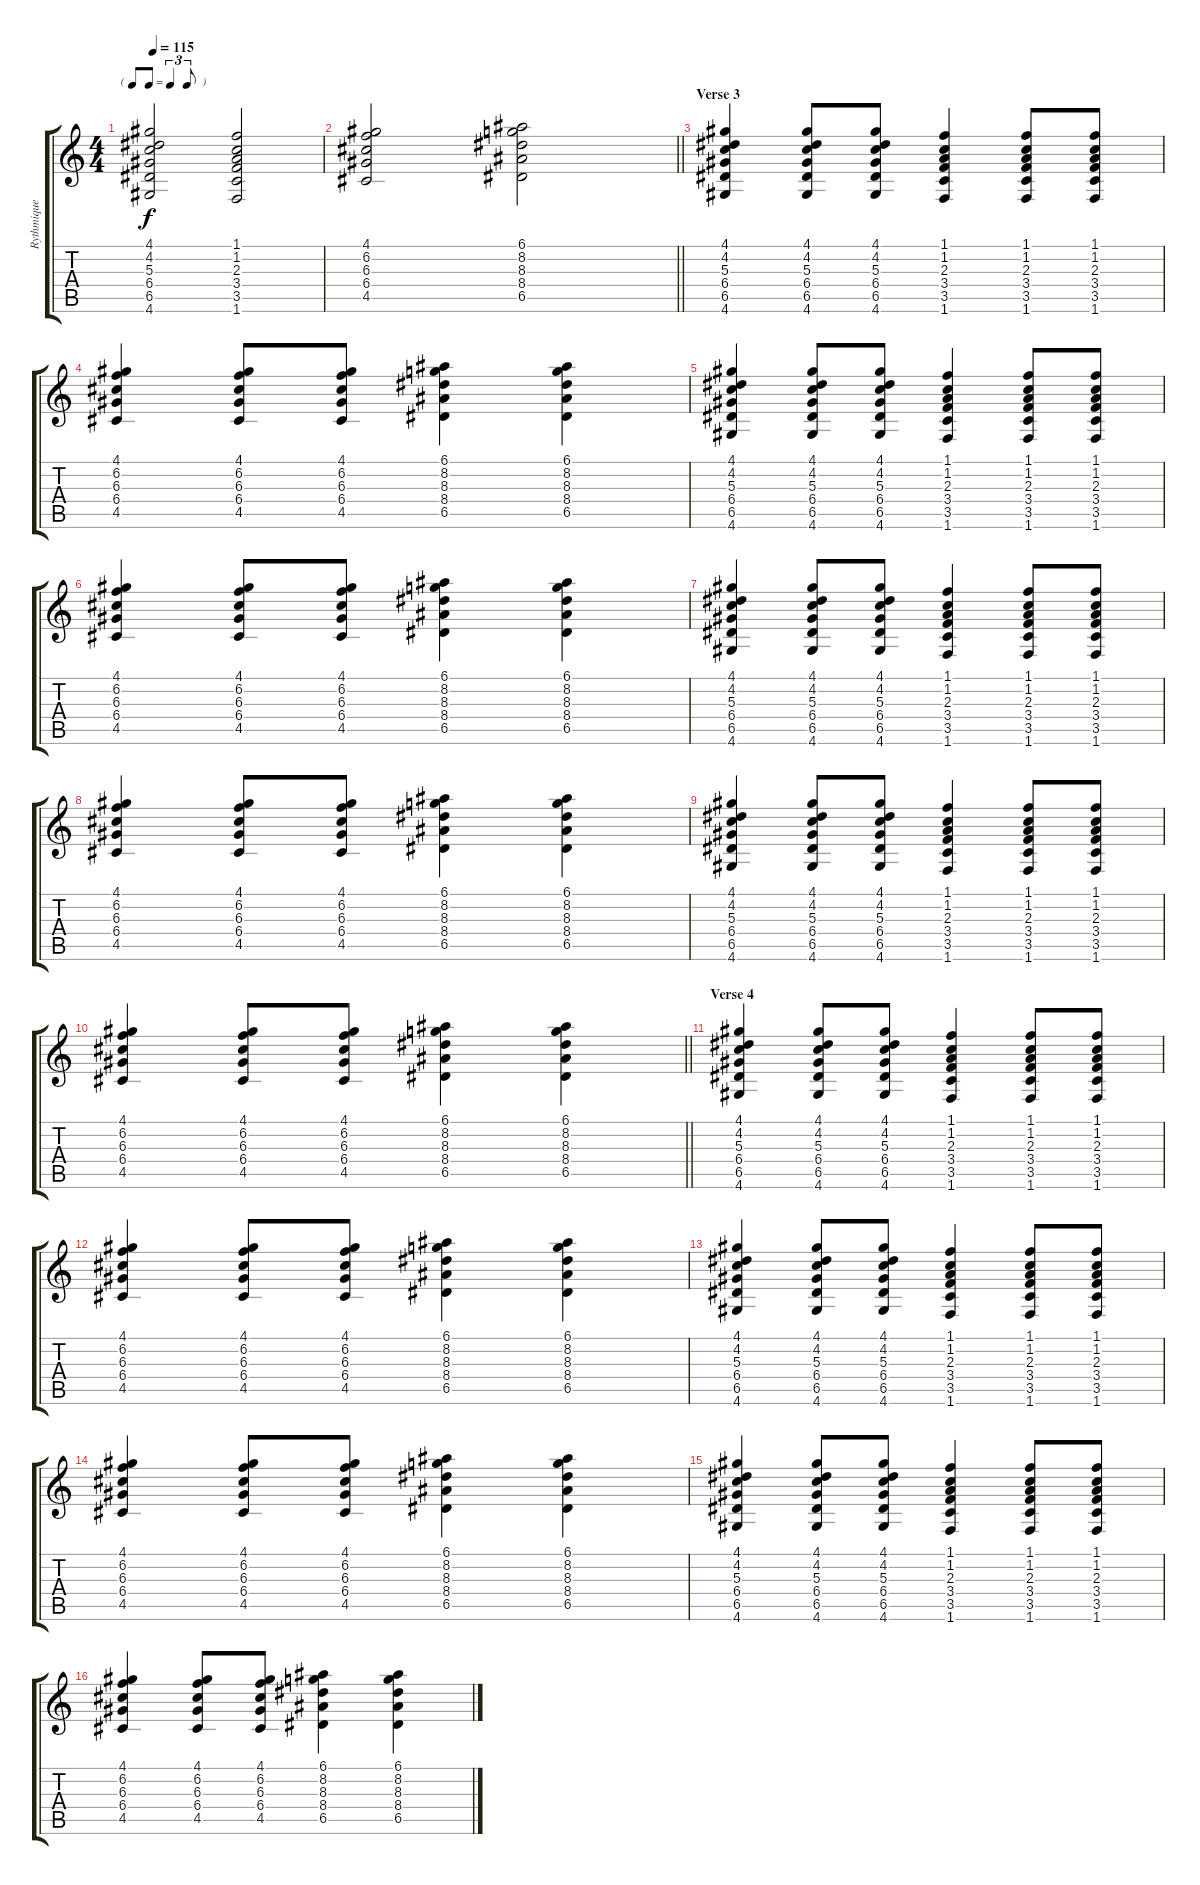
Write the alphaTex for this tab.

\track ("Rythmique" "Rythmique") {instrument acousticguitarsteel}
\staff {score tabs}
\tuning (E4 B3 G3 D3 A2 E2) {hide}
\ts (4 4)
\tf triplet8th
\tempo 115
\clef g2
\ks c
(4.1 4.2 5.3 6.4 6.5 4.6).2{dy f} (1.1 1.2 2.3 3.4 3.5 1.6).2 |
\barLineRight lightlight
(4.1 6.2 6.3 6.4 4.5).2 (6.1 8.2 8.3 8.4 6.5).2 |
\section ("" "Verse 3")
(4.1 4.2 5.3 6.4 6.5 4.6).4 (4.1 4.2 5.3 6.4 6.5 4.6).8 (4.1 4.2 5.3 6.4 6.5 4.6).8 (1.1 1.2 2.3 3.4 3.5 1.6).4 (1.1 1.2 2.3 3.4 3.5 1.6).8 (1.1 1.2 2.3 3.4 3.5 1.6).8 |
(4.1 6.2 6.3 6.4 4.5).4 (4.1 6.2 6.3 6.4 4.5).8 (4.1 6.2 6.3 6.4 4.5).8 (6.1 8.2 8.3 8.4 6.5).4 (6.1 8.2 8.3 8.4 6.5).4 |
(4.1 4.2 5.3 6.4 6.5 4.6).4 (4.1 4.2 5.3 6.4 6.5 4.6).8 (4.1 4.2 5.3 6.4 6.5 4.6).8 (1.1 1.2 2.3 3.4 3.5 1.6).4 (1.1 1.2 2.3 3.4 3.5 1.6).8 (1.1 1.2 2.3 3.4 3.5 1.6).8 |
(4.1 6.2 6.3 6.4 4.5).4 (4.1 6.2 6.3 6.4 4.5).8 (4.1 6.2 6.3 6.4 4.5).8 (6.1 8.2 8.3 8.4 6.5).4 (6.1 8.2 8.3 8.4 6.5).4 |
(4.1 4.2 5.3 6.4 6.5 4.6).4 (4.1 4.2 5.3 6.4 6.5 4.6).8 (4.1 4.2 5.3 6.4 6.5 4.6).8 (1.1 1.2 2.3 3.4 3.5 1.6).4 (1.1 1.2 2.3 3.4 3.5 1.6).8 (1.1 1.2 2.3 3.4 3.5 1.6).8 |
(4.1 6.2 6.3 6.4 4.5).4 (4.1 6.2 6.3 6.4 4.5).8 (4.1 6.2 6.3 6.4 4.5).8 (6.1 8.2 8.3 8.4 6.5).4 (6.1 8.2 8.3 8.4 6.5).4 |
(4.1 4.2 5.3 6.4 6.5 4.6).4 (4.1 4.2 5.3 6.4 6.5 4.6).8 (4.1 4.2 5.3 6.4 6.5 4.6).8 (1.1 1.2 2.3 3.4 3.5 1.6).4 (1.1 1.2 2.3 3.4 3.5 1.6).8 (1.1 1.2 2.3 3.4 3.5 1.6).8 |
\barLineRight lightlight
(4.1 6.2 6.3 6.4 4.5).4 (4.1 6.2 6.3 6.4 4.5).8 (4.1 6.2 6.3 6.4 4.5).8 (6.1 8.2 8.3 8.4 6.5).4 (6.1 8.2 8.3 8.4 6.5).4 |
\section ("" "Verse 4")
(4.1 4.2 5.3 6.4 6.5 4.6).4 (4.1 4.2 5.3 6.4 6.5 4.6).8 (4.1 4.2 5.3 6.4 6.5 4.6).8 (1.1 1.2 2.3 3.4 3.5 1.6).4 (1.1 1.2 2.3 3.4 3.5 1.6).8 (1.1 1.2 2.3 3.4 3.5 1.6).8 |
(4.1 6.2 6.3 6.4 4.5).4 (4.1 6.2 6.3 6.4 4.5).8 (4.1 6.2 6.3 6.4 4.5).8 (6.1 8.2 8.3 8.4 6.5).4 (6.1 8.2 8.3 8.4 6.5).4 |
(4.1 4.2 5.3 6.4 6.5 4.6).4 (4.1 4.2 5.3 6.4 6.5 4.6).8 (4.1 4.2 5.3 6.4 6.5 4.6).8 (1.1 1.2 2.3 3.4 3.5 1.6).4 (1.1 1.2 2.3 3.4 3.5 1.6).8 (1.1 1.2 2.3 3.4 3.5 1.6).8 |
(4.1 6.2 6.3 6.4 4.5).4 (4.1 6.2 6.3 6.4 4.5).8 (4.1 6.2 6.3 6.4 4.5).8 (6.1 8.2 8.3 8.4 6.5).4 (6.1 8.2 8.3 8.4 6.5).4 |
(4.1 4.2 5.3 6.4 6.5 4.6).4 (4.1 4.2 5.3 6.4 6.5 4.6).8 (4.1 4.2 5.3 6.4 6.5 4.6).8 (1.1 1.2 2.3 3.4 3.5 1.6).4 (1.1 1.2 2.3 3.4 3.5 1.6).8 (1.1 1.2 2.3 3.4 3.5 1.6).8 |
(4.1 6.2 6.3 6.4 4.5).4 (4.1 6.2 6.3 6.4 4.5).8 (4.1 6.2 6.3 6.4 4.5).8 (6.1 8.2 8.3 8.4 6.5).4 (6.1 8.2 8.3 8.4 6.5).4
